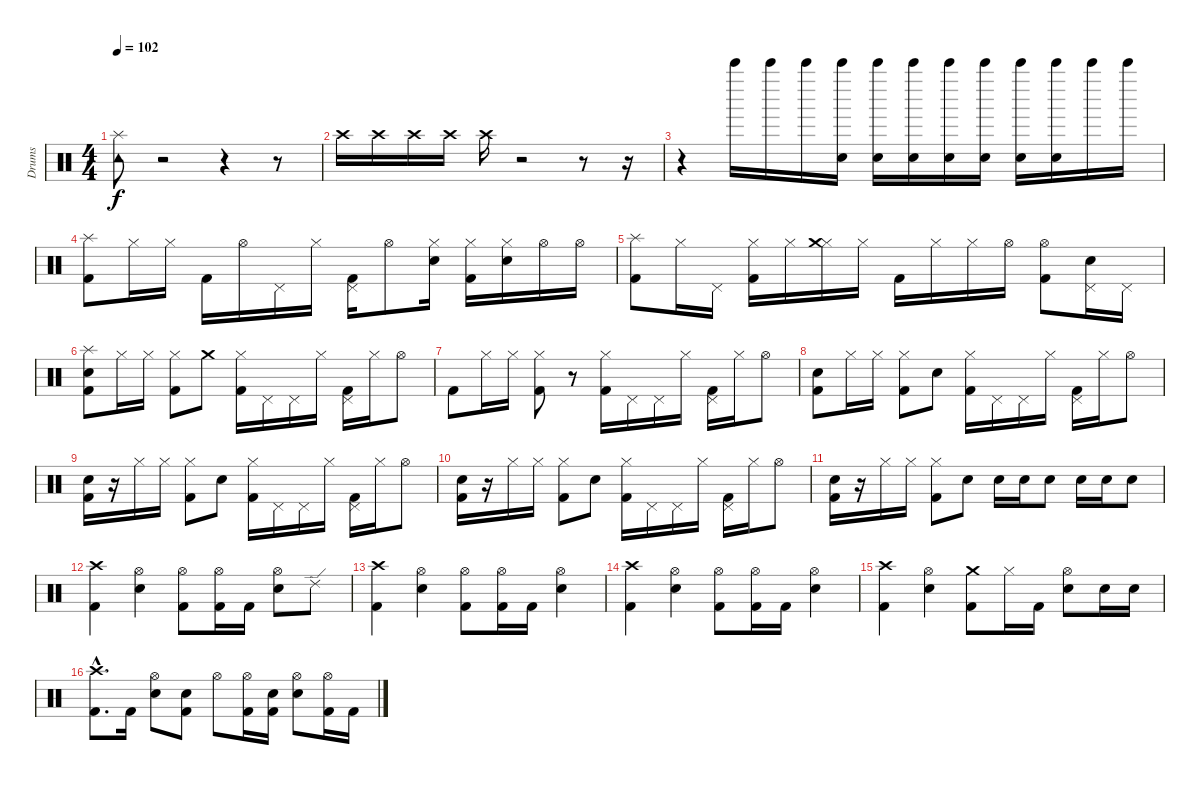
\track ("Drums" "Drums") {instrument percussion}
\staff {score}
\articulation defaults
\ts (4 4)
\tempo 102
\clef neutral
\ks c
("Splash (hit)" "Tambourine (hit)").8{dy f} r.2 r.4 r.8 |
"Crash high (hit)".16 "Crash high (hit)".16 "Crash high (hit)".16 "Crash high (hit)".16 "Crash high (hit)".16 r.2 r.8 r.16 |
r.4 "Bell Tree (hit)".16 "Bell Tree (hit)".16 "Bell Tree (hit)".16 ("Snare (hit)" "Bell Tree (hit)").16 ("Snare (hit)" "Bell Tree (hit)").16 ("Snare (hit)" "Bell Tree (hit)").16 ("Snare (hit)" "Bell Tree (hit)").16 ("Snare (hit)" "Bell Tree (hit)").16 ("Snare (hit)" "Bell Tree (hit)").16 ("Snare (hit)" "Bell Tree (hit)").16 "Bell Tree (hit)".16 "Bell Tree (hit)".16 |
("Kick (hit) 2" "Splash (hit)").8 "Hi-Hat (closed)".16 "Hi-Hat (closed)".16 "Kick (hit) 2".16 "Hi-Hat (open)".16 "Pedal Hi-Hat (hit)".16 "Hi-Hat (closed)".16 ("Kick (hit) 2" "Pedal Hi-Hat (hit)").16 "Hi-Hat (open)".8 ("Snare (hit)" "Hi-Hat (closed)").16 ("Kick (hit) 2" "Hi-Hat (closed)").16 ("Snare (hit)" "Hi-Hat (closed)").16 "Hi-Hat (open)".16 "Hi-Hat (open)".16 |
("Kick (hit) 2" "Splash (hit)").8 "Hi-Hat (closed)".16 "Pedal Hi-Hat (hit)".16 ("Kick (hit) 2" "Hi-Hat (closed)").16 "Hi-Hat (closed)".16 ("Hi-Hat (closed)" "Crash medium (hit)").16 "Hi-Hat (closed)".16 "Kick (hit) 2".16 "Hi-Hat (closed)".16 "Hi-Hat (closed)".16 "Hi-Hat (open)".16 ("Kick (hit) 2" "Hi-Hat (open)").8 ("Snare (hit)" "Pedal Hi-Hat (hit)").16 "Pedal Hi-Hat (hit)".16 |
("Snare (hit)" "Kick (hit) 2" "Splash (hit)").8 "Hi-Hat (closed)".16 "Hi-Hat (closed)".16 ("Kick (hit) 2" "Hi-Hat (closed)").8 "Crash medium (hit)".8 ("Kick (hit) 2" "Hi-Hat (closed)").16 "Pedal Hi-Hat (hit)".16 "Pedal Hi-Hat (hit)".16 "Hi-Hat (closed)".16 ("Kick (hit) 2" "Pedal Hi-Hat (hit)").16 "Hi-Hat (closed)".16 "Hi-Hat (open)".8 |
"Kick (hit) 2".8 "Hi-Hat (closed)".16 "Hi-Hat (closed)".16 ("Kick (hit) 2" "Hi-Hat (closed)").8 r.8 ("Kick (hit) 2" "Hi-Hat (closed)").16 "Pedal Hi-Hat (hit)".16 "Pedal Hi-Hat (hit)".16 "Hi-Hat (closed)".16 ("Kick (hit) 2" "Pedal Hi-Hat (hit)").16 "Hi-Hat (closed)".16 "Hi-Hat (open)".8 |
("Kick (hit) 2" "Electric Snare (hit)").8 "Hi-Hat (closed)".16 "Hi-Hat (closed)".16 ("Kick (hit) 2" "Hi-Hat (closed)").8 "Electric Snare (hit)".8 ("Kick (hit) 2" "Hi-Hat (closed)").16 "Pedal Hi-Hat (hit)".16 "Pedal Hi-Hat (hit)".16 "Hi-Hat (closed)".16 ("Kick (hit) 2" "Pedal Hi-Hat (hit)").16 "Hi-Hat (closed)".16 "Hi-Hat (open)".8 |
("Kick (hit) 2" "Electric Snare (hit)").16 r.16 "Hi-Hat (closed)".16 "Hi-Hat (closed)".16 ("Kick (hit) 2" "Hi-Hat (closed)").8 "Electric Snare (hit)".8 ("Kick (hit) 2" "Hi-Hat (closed)").16 "Pedal Hi-Hat (hit)".16 "Pedal Hi-Hat (hit)".16 "Hi-Hat (closed)".16 ("Kick (hit) 2" "Pedal Hi-Hat (hit)").16 "Hi-Hat (closed)".16 "Hi-Hat (open)".8 |
("Kick (hit) 2" "Electric Snare (hit)").16 r.16 "Hi-Hat (closed)".16 "Hi-Hat (closed)".16 ("Kick (hit) 2" "Hi-Hat (closed)").8 "Electric Snare (hit)".8 ("Kick (hit) 2" "Hi-Hat (closed)").16 "Pedal Hi-Hat (hit)".16 "Pedal Hi-Hat (hit)".16 "Hi-Hat (closed)".16 ("Kick (hit) 2" "Pedal Hi-Hat (hit)").16 "Hi-Hat (closed)".16 "Hi-Hat (open)".8 |
("Kick (hit) 2" "Electric Snare (hit)").16 r.16 "Hi-Hat (closed)".16 "Hi-Hat (closed)".16 ("Kick (hit) 2" "Hi-Hat (closed)").8 "Electric Snare (hit)".8 "Electric Snare (hit)".16 "Electric Snare (hit)".16 "Electric Snare (hit)".8 "Electric Snare (hit)".16 "Electric Snare (hit)".16 "Electric Snare (hit)".8 |
("Kick (hit) 2" "Crash high (hit)").4 ("Hi-Hat (open)" "Electric Snare (hit)").4 ("Kick (hit) 2" "Hi-Hat (open)").8 ("Kick (hit) 2" "Hi-Hat (open)").16 "Kick (hit) 2".16 ("Hi-Hat (open)" "Electric Snare (hit)").8 "Ride (edge) 2".8 |
("Kick (hit) 2" "Crash high (hit)").4 ("Hi-Hat (open)" "Electric Snare (hit)").4 ("Kick (hit) 2" "Hi-Hat (open)").8 ("Kick (hit) 2" "Hi-Hat (open)").16 "Kick (hit) 2".16 ("Hi-Hat (open)" "Electric Snare (hit)").4 |
("Kick (hit) 2" "Crash high (hit)").4 ("Hi-Hat (open)" "Electric Snare (hit)").4 ("Hi-Hat (open)" "Kick (hit) 2").8 ("Hi-Hat (open)" "Kick (hit) 2").16 "Kick (hit) 2".16 ("Hi-Hat (open)" "Electric Snare (hit)").4 |
("Kick (hit) 2" "Crash high (hit)").4 ("Hi-Hat (open)" "Electric Snare (hit)").4 ("Kick (hit) 2" "Crash medium (hit)").8 "Hi-Hat (closed)".16 "Kick (hit) 2".16 ("Hi-Hat (open)" "Electric Snare (hit)").8 "Electric Snare (hit)".16 "Electric Snare (hit)".16 |
("Kick (hit) 2"{hac} "Crash high (hit)"{hac}).8{d} "Kick (hit) 2".16 ("Hi-Hat (open)" "Electric Snare (hit)").8 ("Snare (hit)" "Kick (hit) 2").8 "Hi-Hat (open)".8 ("Kick (hit) 2" "Hi-Hat (open)").16 ("Snare (hit)" "Kick (hit) 2").16 ("Hi-Hat (open)" "Electric Snare (hit)").8 ("Kick (hit) 2" "Hi-Hat (open)").16 "Kick (hit) 2".16
